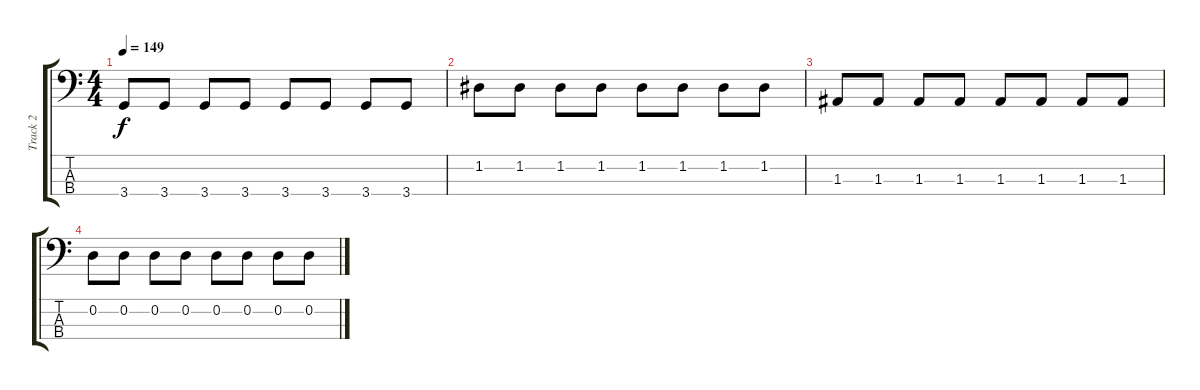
\track ("Track 2" "Track 2") {instrument electricbassfinger bank 177}
\staff {score tabs}
\tuning (G2 D2 A1 E1) {hide}
\ts (4 4)
\tempo 149
\clef f4
\ks c
3.4.8{dy f} 3.4.8 3.4.8 3.4.8 3.4.8 3.4.8 3.4.8 3.4.8 |
1.2.8 1.2.8 1.2.8 1.2.8 1.2.8 1.2.8 1.2.8 1.2.8 |
1.3.8 1.3.8 1.3.8 1.3.8 1.3.8 1.3.8 1.3.8 1.3.8 |
0.2.8 0.2.8 0.2.8 0.2.8 0.2.8 0.2.8 0.2.8 0.2.8
